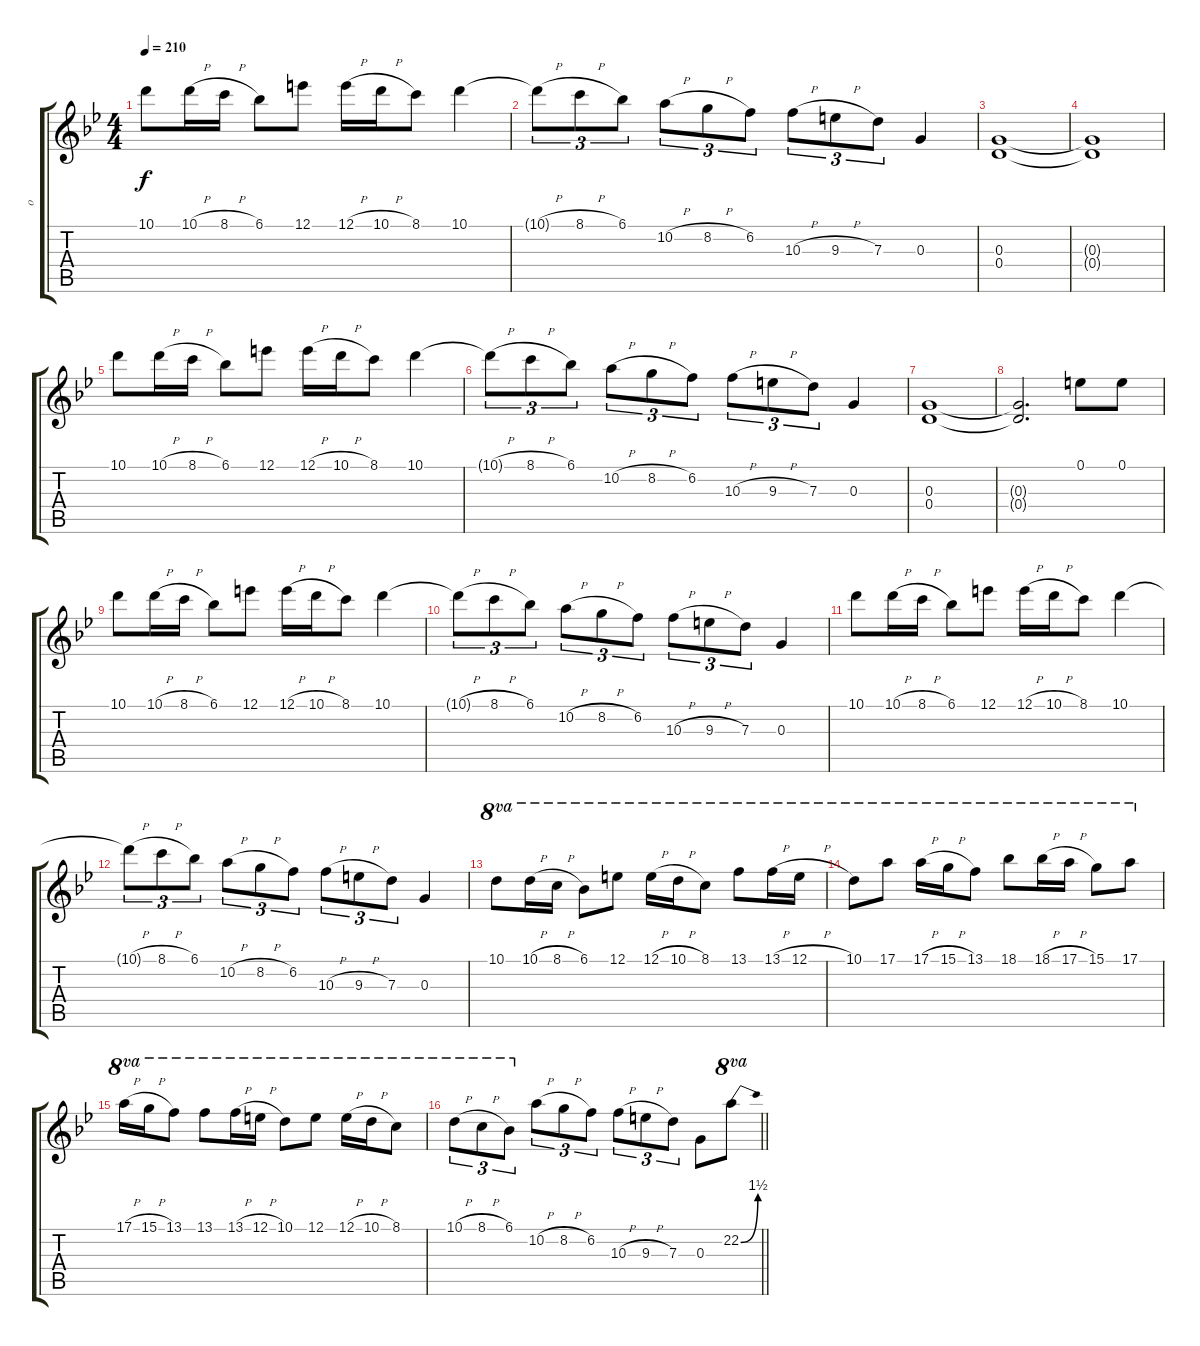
\track ("o" "o") {instrument overdrivenguitar}
\staff {score tabs}
\tuning (E4 B3 G3 D3 A2 E2) {hide}
\ts (4 4)
\tempo 210
\clef g2
\ks bb
10.1.8{dy f} 10.1{h}.16 8.1{h}.16 6.1.8 12.1.8 12.1{h}.16 10.1{h}.16 8.1.8 10.1.4 |
10.1{h t}.8{tu (3 2)} 8.1{h}.8{tu (3 2)} 6.1.8{tu (3 2)} 10.2{h}.8{tu (3 2)} 8.2{h}.8{tu (3 2)} 6.2.8{tu (3 2)} 10.3{h}.8{tu (3 2)} 9.3{h}.8{tu (3 2)} 7.3.8{tu (3 2)} 0.3.4 |
(0.3 0.4).1 |
(0.3{t} 0.4{t}).1 |
10.1.8 10.1{h}.16 8.1{h}.16 6.1.8 12.1.8 12.1{h}.16 10.1{h}.16 8.1.8 10.1.4 |
10.1{h t}.8{tu (3 2)} 8.1{h}.8{tu (3 2)} 6.1.8{tu (3 2)} 10.2{h}.8{tu (3 2)} 8.2{h}.8{tu (3 2)} 6.2.8{tu (3 2)} 10.3{h}.8{tu (3 2)} 9.3{h}.8{tu (3 2)} 7.3.8{tu (3 2)} 0.3.4 |
(0.3 0.4).1 |
(0.3{t} 0.4{t}).2{d} 0.1.8 0.1.8 |
10.1.8 10.1{h}.16 8.1{h}.16 6.1.8 12.1.8 12.1{h}.16 10.1{h}.16 8.1.8 10.1.4 |
10.1{h t}.8{tu (3 2)} 8.1{h}.8{tu (3 2)} 6.1.8{tu (3 2)} 10.2{h}.8{tu (3 2)} 8.2{h}.8{tu (3 2)} 6.2.8{tu (3 2)} 10.3{h}.8{tu (3 2)} 9.3{h}.8{tu (3 2)} 7.3.8{tu (3 2)} 0.3.4 |
10.1.8 10.1{h}.16 8.1{h}.16 6.1.8 12.1.8 12.1{h}.16 10.1{h}.16 8.1.8 10.1.4 |
10.1{h t}.8{tu (3 2)} 8.1{h}.8{tu (3 2)} 6.1.8{tu (3 2)} 10.2{h}.8{tu (3 2)} 8.2{h}.8{tu (3 2)} 6.2.8{tu (3 2)} 10.3{h}.8{tu (3 2)} 9.3{h}.8{tu (3 2)} 7.3.8{tu (3 2)} 0.3.4 |
10.1.8{ot 8va} 10.1{h}.16{ot 8va} 8.1{h}.16{ot 8va} 6.1.8{ot 8va} 12.1.8{ot 8va} 12.1{h}.16{ot 8va} 10.1{h}.16{ot 8va} 8.1.8{ot 8va} 13.1.8{ot 8va} 13.1{h}.16{ot 8va} 12.1{h}.16{ot 8va} |
10.1.8{ot 8va} 17.1.8{ot 8va} 17.1{h}.16{ot 8va} 15.1{h}.16{ot 8va} 13.1.8{ot 8va} 18.1.8{ot 8va} 18.1{h}.16{ot 8va} 17.1{h}.16{ot 8va} 15.1.8{ot 8va} 17.1.8{ot 8va} |
17.1{h}.16{ot 8va} 15.1{h}.16{ot 8va} 13.1.8{ot 8va} 13.1.8{ot 8va} 13.1{h}.16{ot 8va} 12.1{h}.16{ot 8va} 10.1.8{ot 8va} 12.1.8{ot 8va} 12.1{h}.16{ot 8va} 10.1{h}.16{ot 8va} 8.1.8{ot 8va} |
\barLineRight lightlight
10.1{h}.8{tu (3 2) ot 8va} 8.1{h}.8{tu (3 2) ot 8va} 6.1.8{tu (3 2) ot 8va} 10.2{h}.8{tu (3 2)} 8.2{h}.8{tu (3 2)} 6.2.8{tu (3 2)} 10.3{h}.8{tu (3 2)} 9.3{h}.8{tu (3 2)} 7.3.8{tu (3 2)} 0.3.8 22.2{be (bend 0 0 60 6)}.8{ot 8va}
